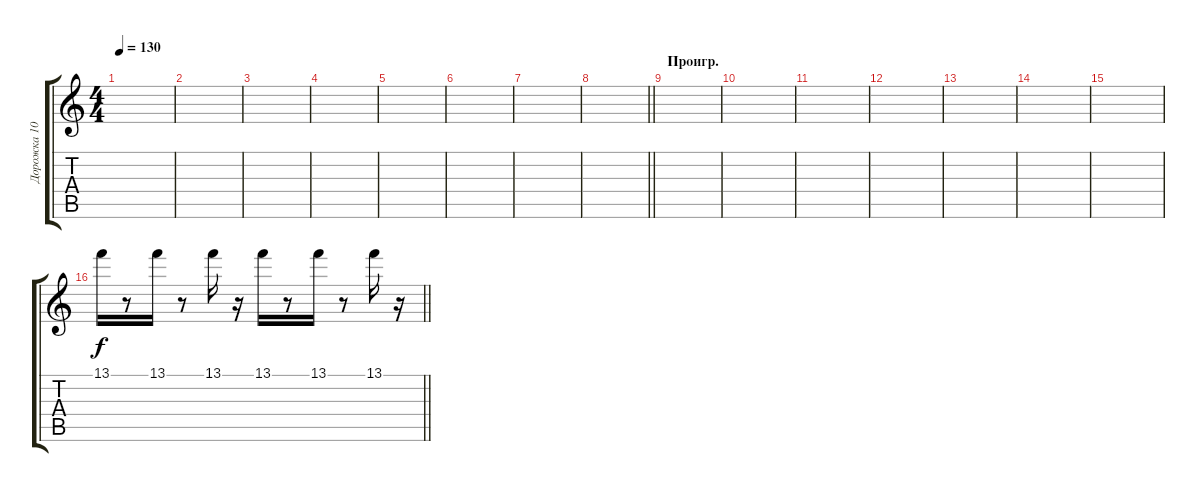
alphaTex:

\track ("Дорожка 10" "Дорожка 10") {instrument acousticguitarsteel}
\staff {score tabs}
\tuning (E4 B3 G3 D3 A2 E2) {hide}
\ts (4 4)
\tempo 130
\clef g2
\ks c
|
|
|
|
|
|
|
\barLineRight lightlight
|
\section ("" "Проигр.")
|
|
|
|
|
|
|
\barLineRight lightlight
13.1.16 r.8 13.1.16 r.8 13.1.16 r.16 13.1.16 r.8 13.1.16 r.8 13.1.16 r.16
